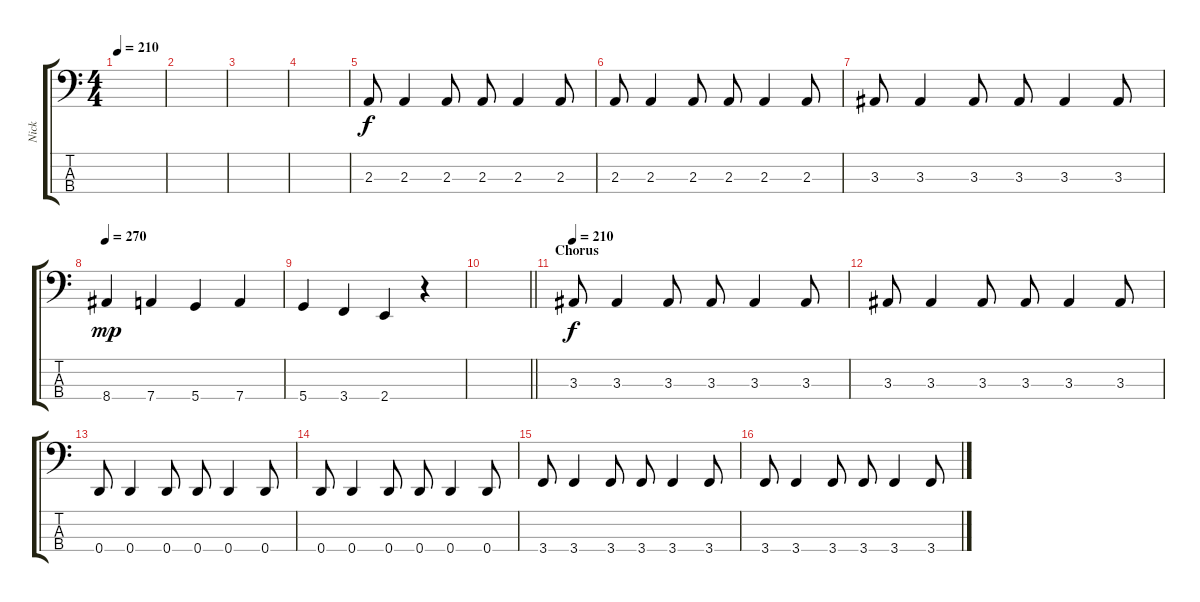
\track ("Nick" "Nick") {instrument electricbassfinger}
\staff {score tabs}
\tuning (F2 C2 G1 D1) {hide}
\ts (4 4)
\tempo 210
\clef f4
\ks c
|
|
|
|
2.3.8 2.3.4 2.3.8 2.3.8 2.3.4 2.3.8 |
2.3.8 2.3.4 2.3.8 2.3.8 2.3.4 2.3.8 |
3.3.8 3.3.4 3.3.8 3.3.8 3.3.4 3.3.8 |
\tempo 270
8.4.4{dy mp} 7.4.4 5.4.4 7.4.4 |
5.4.4 3.4.4 2.4.4 r.4 |
\barLineRight lightlight
|
\section ("" "Chorus")
\tempo 210
3.3.8{dy f} 3.3.4 3.3.8 3.3.8 3.3.4 3.3.8 |
3.3.8 3.3.4 3.3.8 3.3.8 3.3.4 3.3.8 |
0.4.8 0.4.4 0.4.8 0.4.8 0.4.4 0.4.8 |
0.4.8 0.4.4 0.4.8 0.4.8 0.4.4 0.4.8 |
3.4.8 3.4.4 3.4.8 3.4.8 3.4.4 3.4.8 |
3.4.8 3.4.4 3.4.8 3.4.8 3.4.4 3.4.8
